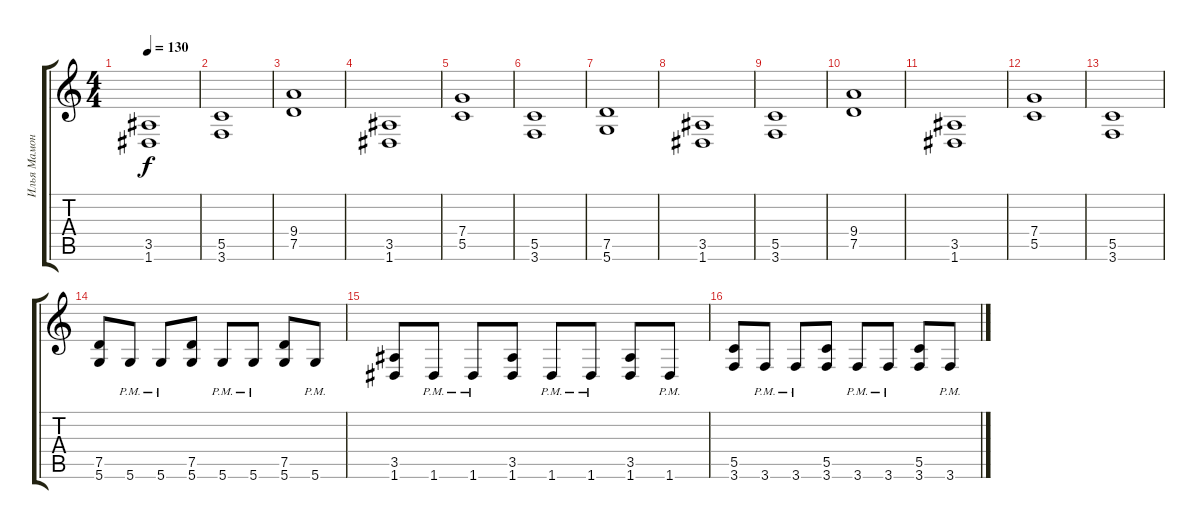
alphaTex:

\track ("Илья Мамонтов" "Илья Мамон") {instrument distortionguitar}
\staff {score tabs}
\tuning (D4 A3 F3 C3 G2 D2) {hide}
\ts (4 4)
\tempo 130
\clef g2
\ks c
(3.5 1.6).1{dy f} |
(5.5 3.6).1 |
(9.4 7.5).1 |
(3.5 1.6).1 |
(7.4 5.5).1 |
(5.5 3.6).1 |
(7.5 5.6).1 |
(3.5 1.6).1 |
(5.5 3.6).1 |
(9.4 7.5).1 |
(3.5 1.6).1 |
(7.4 5.5).1 |
(5.5 3.6).1 |
(7.5 5.6).8 5.6{pm}.8 5.6{pm}.8 (7.5 5.6).8 5.6{pm}.8 5.6{pm}.8 (7.5 5.6).8 5.6{pm}.8 |
(3.5 1.6).8 1.6{pm}.8 1.6{pm}.8 (3.5 1.6).8 1.6{pm}.8 1.6{pm}.8 (3.5 1.6).8 1.6{pm}.8 |
(5.5 3.6).8 3.6{pm}.8 3.6{pm}.8 (5.5 3.6).8 3.6{pm}.8 3.6{pm}.8 (5.5 3.6).8 3.6{pm}.8
